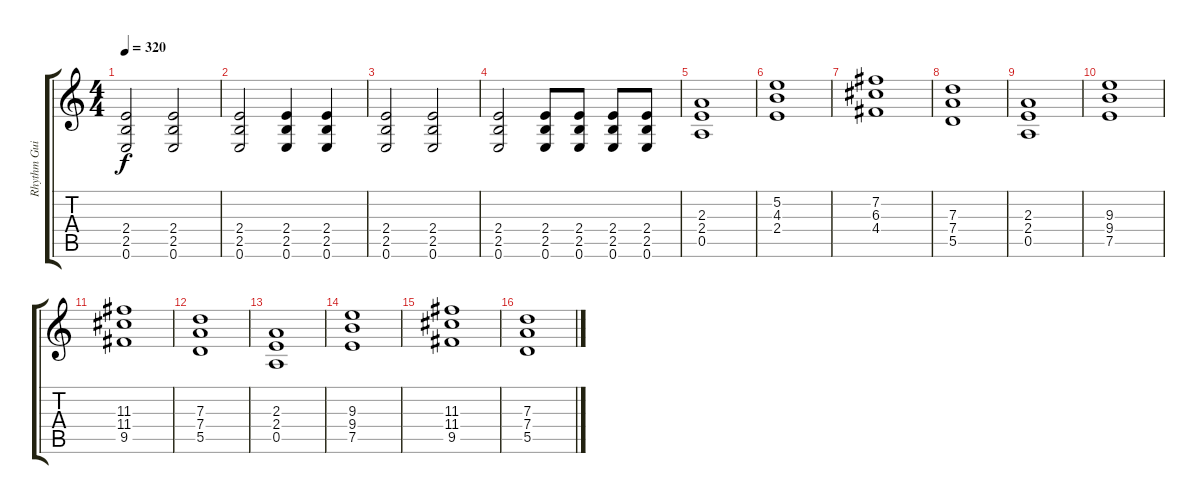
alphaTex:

\track ("Rhythm Guitar" "Rhythm Gui") {instrument distortionguitar}
\staff {score tabs}
\tuning (E4 B3 G3 D3 A2 E2) {hide}
\ts (4 4)
\tempo 320
\clef g2
\ks c
(2.4 2.5 0.6).2{dy f} (2.4 2.5 0.6).2 |
(2.4 2.5 0.6).2 (2.4 2.5 0.6).4 (2.4 2.5 0.6).4 |
(2.4 2.5 0.6).2 (2.4 2.5 0.6).2 |
(2.4 2.5 0.6).2 (2.4 2.5 0.6).8 (2.4 2.5 0.6).8 (2.4 2.5 0.6).8 (2.4 2.5 0.6).8 |
(2.3 2.4 0.5).1 |
(5.2 4.3 2.4).1 |
(7.2 6.3 4.4).1 |
(7.3 7.4 5.5).1 |
(2.3 2.4 0.5).1 |
(9.3 9.4 7.5).1 |
(11.3 11.4 9.5).1 |
(7.3 7.4 5.5).1 |
(2.3 2.4 0.5).1 |
(9.3 9.4 7.5).1 |
(11.3 11.4 9.5).1 |
(7.3 7.4 5.5).1
